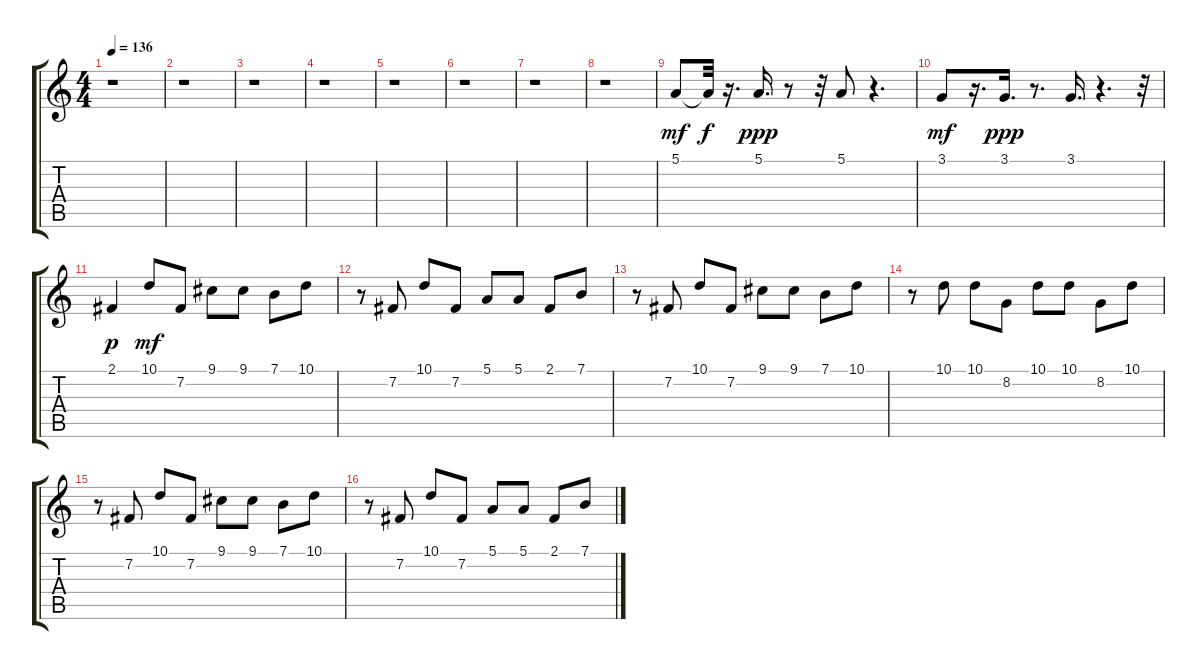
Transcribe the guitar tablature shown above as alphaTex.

\track "" {instrument xylophone}
\staff {score tabs}
\tuning (E4 B3 G3 D3 A2 E2) {hide}
\ts (4 4)
\tempo 136
\clef g2
\ks c
r.1{dy pp} |
r.1 |
r.1 |
r.1 |
r.1 |
r.1 |
r.1 |
r.1 |
5.1.8{dy mf} 5.1{t}.32{dy f} r.16{d} 5.1.16{d dy ppp} r.8 r.32 5.1.8 r.4{d} |
3.1.8{dy mf} r.16{d} 3.1.16{d dy ppp} r.8{d} 3.1.16{d} r.4{d} r.32 |
2.1.4{dy p} 10.1.8{dy mf} 7.2.8 9.1.8 9.1.8 7.1.8 10.1.8 |
r.8 7.2.8 10.1.8 7.2.8 5.1.8 5.1.8 2.1.8 7.1.8 |
r.8 7.2.8 10.1.8 7.2.8 9.1.8 9.1.8 7.1.8 10.1.8 |
r.8 10.1.8 10.1.8 8.2.8 10.1.8 10.1.8 8.2.8 10.1.8 |
r.8 7.2.8 10.1.8 7.2.8 9.1.8 9.1.8 7.1.8 10.1.8 |
r.8 7.2.8 10.1.8 7.2.8 5.1.8 5.1.8 2.1.8 7.1.8
